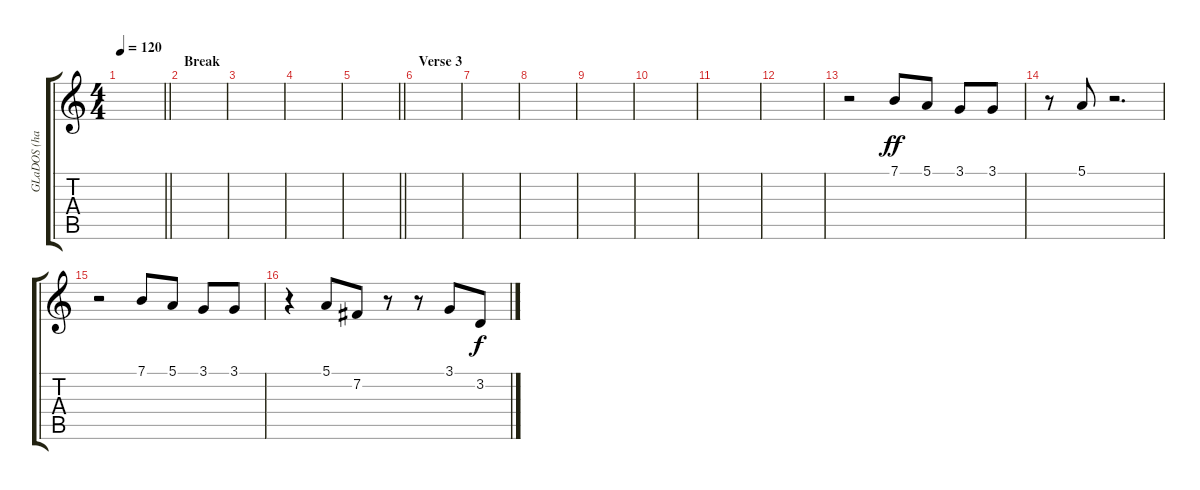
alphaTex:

\track ("GLaDOS (harmony)" "GLaDOS (ha") {instrument voiceoohs}
\staff {score tabs}
\tuning (E4 B3 G3 D3 A2 E2) {hide}
\ts (4 4)
\tempo 120
\clef g2
\barLineRight lightlight
\ks c
|
\section ("" "Break")
|
|
|
\barLineRight lightlight
|
\section ("" "Verse 3")
|
|
|
|
|
|
|
r.2 7.1.8{dy ff} 5.1.8 3.1.8 3.1.8 |
r.8 5.1.8 r.2{d} |
r.2 7.1.8 5.1.8 3.1.8 3.1.8 |
r.4 5.1.8 7.2.8 r.8 r.8 3.1.8 3.2.8{dy f}
